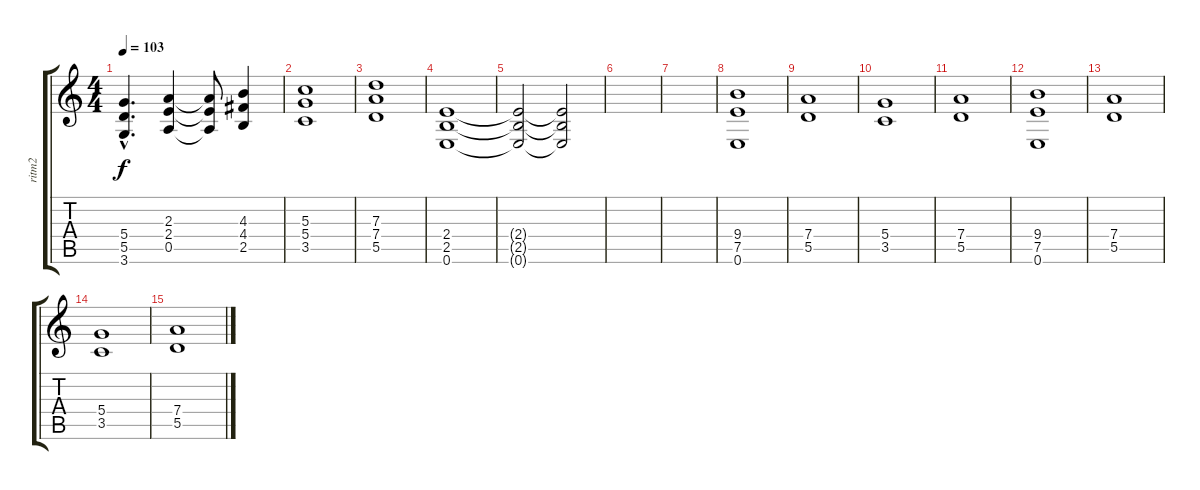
\track ("ritm2" "ritm2") {instrument electricguitarmuted}
\staff {score tabs}
\tuning (E4 B3 G3 D3 A2 E2) {hide}
\ts (4 4)
\tempo 103
\clef g2
\ks c
(5.4{hac} 5.5{hac} 3.6{hac}).4{d dy f} (2.3 2.4 0.5).4 (2.3{t} 2.4{t} 0.5{t}).8 (4.3 4.4 2.5).4 |
(5.3 5.4 3.5).1 |
(7.3 7.4 5.5).1 |
(2.4 2.5 0.6).1 |
(2.4{t} 2.5{t} 0.6{t}).2 (2.4{t} 2.5{t} 0.6{t}).2 |
|
|
(9.4 7.5 0.6).1 |
(7.4 5.5).1 |
(5.4 3.5).1 |
(7.4 5.5).1 |
(9.4 7.5 0.6).1 |
(7.4 5.5).1 |
(5.4 3.5).1 |
(7.4 5.5).1
